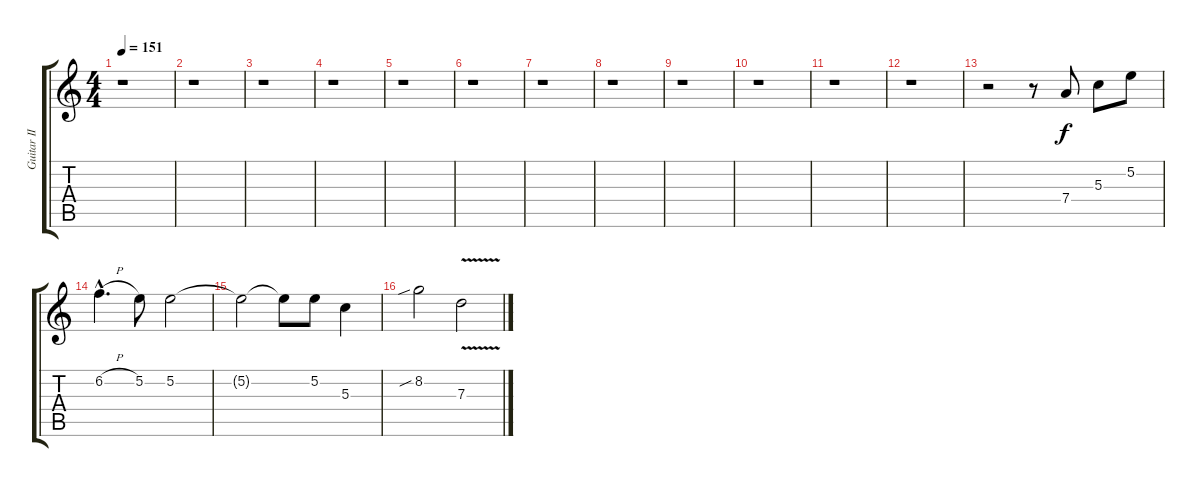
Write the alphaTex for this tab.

\track ("Guitar II" "Guitar II") {instrument overdrivenguitar}
\staff {score tabs}
\tuning (E4 B3 G3 D3 A2 E2) {hide}
\ts (4 4)
\tempo 151
\clef g2
\ks c
r.1{dy f} |
r.1 |
r.1 |
r.1 |
r.1 |
r.1 |
r.1 |
r.1 |
r.1 |
r.1 |
r.1 |
r.1 |
r.2 r.8 7.4.8 5.3.8 5.2.8 |
6.2{h hac}.4{d} 5.2.8 5.2.2 |
5.2{t}.2 5.2{t}.8 5.2.8 5.3.4 |
8.2{sib}.2 7.3{v}.2
